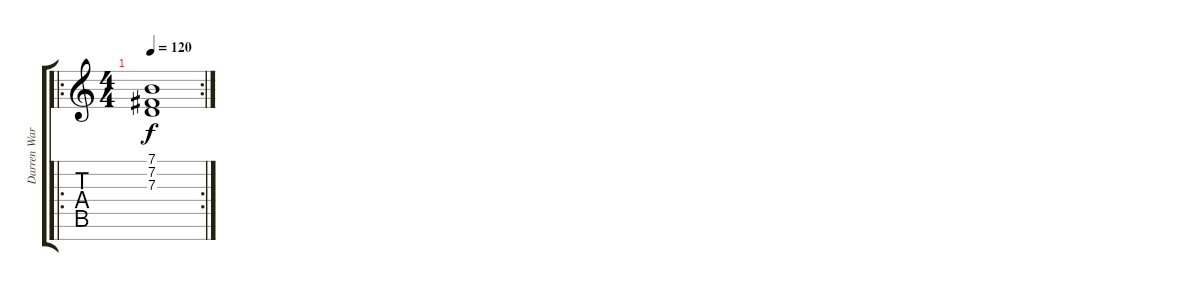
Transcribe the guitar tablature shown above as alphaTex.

\track ("Darren Warton" "Darren War") {instrument churchorgan}
\staff {score tabs}
\tuning (E4 B3 G3 D3 A2 E2 B1) {hide}
\ro
\rc 2
\ts (4 4)
\tempo 120
\clef g2
\ks c
(7.1 7.2 7.3).1{dy f}
